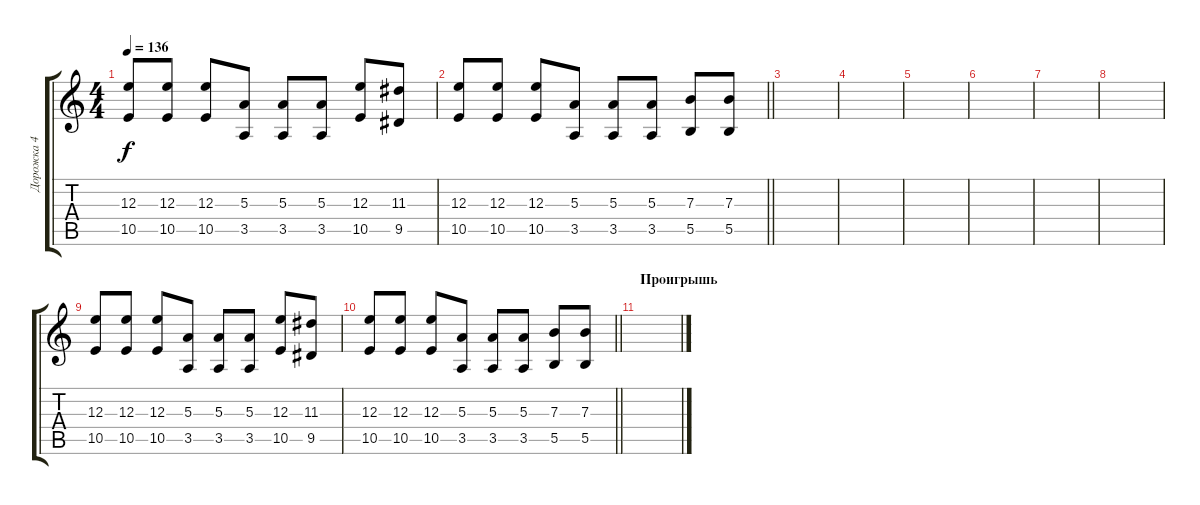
\track ("Дорожка 4" "Дорожка 4") {instrument electricguitarclean}
\staff {score tabs}
\tuning (Db4 Ab3 E3 B2 Gb2 B1) {hide}
\ts (4 4)
\tempo 136
\clef g2
\ks c
(12.3 10.5).8{dy f} (12.3 10.5).8 (12.3 10.5).8 (5.3 3.5).8 (5.3 3.5).8 (5.3 3.5).8 (12.3 10.5).8 (11.3 9.5).8 |
\barLineRight lightlight
(12.3 10.5).8 (12.3 10.5).8 (12.3 10.5).8 (5.3 3.5).8 (5.3 3.5).8 (5.3 3.5).8 (7.3 5.5).8 (7.3 5.5).8 |
|
|
|
|
|
|
(12.3 10.5).8 (12.3 10.5).8 (12.3 10.5).8 (5.3 3.5).8 (5.3 3.5).8 (5.3 3.5).8 (12.3 10.5).8 (11.3 9.5).8 |
\barLineRight lightlight
(12.3 10.5).8 (12.3 10.5).8 (12.3 10.5).8 (5.3 3.5).8 (5.3 3.5).8 (5.3 3.5).8 (7.3 5.5).8 (7.3 5.5).8 |
\section ("" "Проигрышь")
